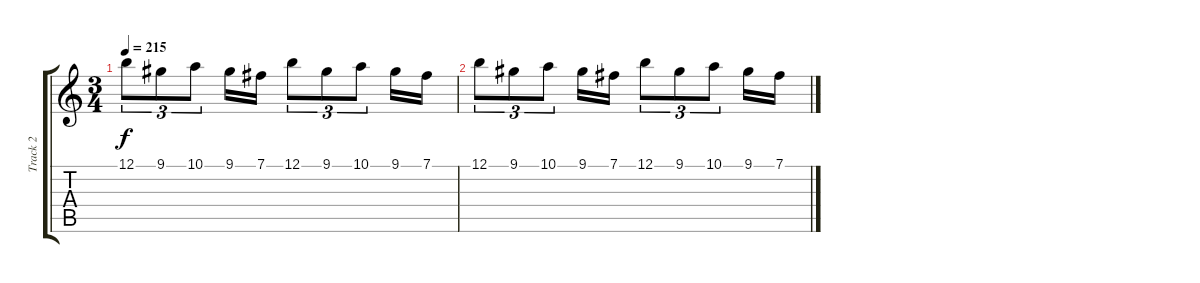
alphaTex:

\track ("Track 2" "Track 2") {instrument distortionguitar}
\staff {score tabs}
\tuning (B3 Gb3 D3 A2 E2 B1) {hide}
\ts (3 4)
\tempo 215
\clef g2
\ks c
12.1.8{tu (3 2) dy f} 9.1.8{tu (3 2)} 10.1.8{tu (3 2)} 9.1.16 7.1.16 12.1.8{tu (3 2)} 9.1.8{tu (3 2)} 10.1.8{tu (3 2)} 9.1.16 7.1.16 |
12.1.8{tu (3 2)} 9.1.8{tu (3 2)} 10.1.8{tu (3 2)} 9.1.16 7.1.16 12.1.8{tu (3 2)} 9.1.8{tu (3 2)} 10.1.8{tu (3 2)} 9.1.16 7.1.16
